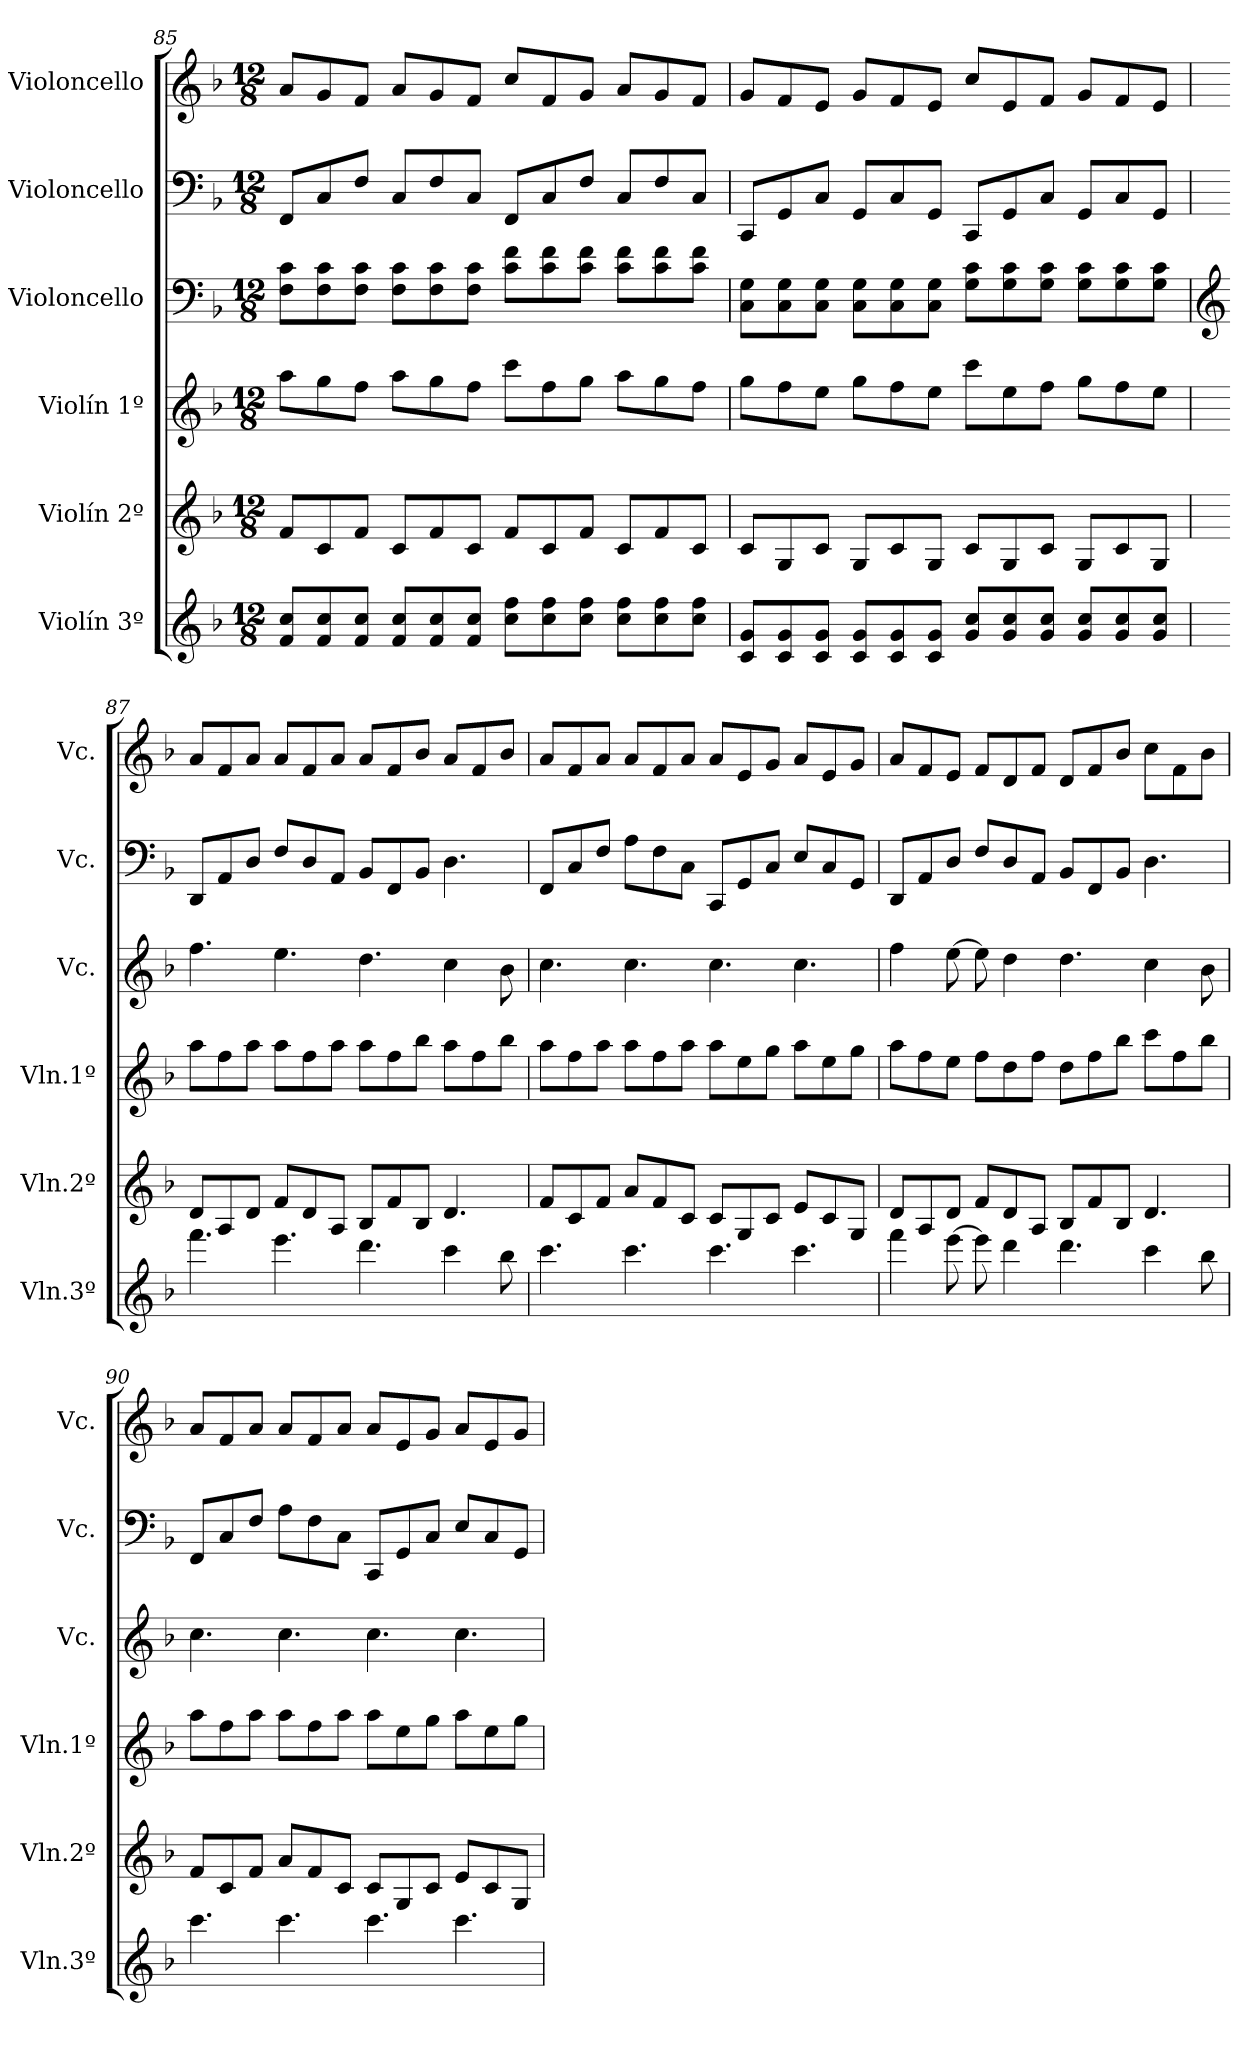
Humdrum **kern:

**kern	**kern	**kern	**kern	**kern	**kern
*part6	*part5	*part4	*part3	*part2	*part1
*staff6	*staff5	*staff4	*staff3	*staff2	*staff1
*I"Violín 3º	*I"Violín 2º	*I"Violín 1º	*I"Violoncello	*I"Violoncello	*I"Violoncello
*I'Vln.3º	*I'Vln.2º	*I'Vln.1º	*I'Vc.	*I'Vc.	*I'Vc.
*clefG2	*clefG2	*clefG2	*clefF4	*clefF4	*clefG2
*k[b-]	*k[b-]	*k[b-]	*k[b-]	*k[b-]	*k[b-]
*M12/8	*M12/8	*M12/8	*M12/8	*M12/8	*M12/8
=85	=85	=85	=85	=85	=85
8f/ 8cc/L	8f/L	8aa\L	8F\ 8c\L	8FF/L	8a/L
8f/ 8cc/	8c/	8gg\	8F\ 8c\	8C/	8g/
8f/ 8cc/J	8f/J	8ff\J	8F\ 8c\J	8F/J	8f/J
8f/ 8cc/L	8c/L	8aa\L	8F\ 8c\L	8C/L	8a/L
8f/ 8cc/	8f/	8gg\	8F\ 8c\	8F/	8g/
8f/ 8cc/J	8c/J	8ff\J	8F\ 8c\J	8C/J	8f/J
8cc\ 8ff\L	8f/L	8ccc\L	8c\ 8f\L	8FF/L	8cc/L
8cc\ 8ff\	8c/	8ff\	8c\ 8f\	8C/	8f/
8cc\ 8ff\J	8f/J	8gg\J	8c\ 8f\J	8F/J	8g/J
8cc\ 8ff\L	8c/L	8aa\L	8c\ 8f\L	8C/L	8a/L
8cc\ 8ff\	8f/	8gg\	8c\ 8f\	8F/	8g/
8cc\ 8ff\J	8c/J	8ff\J	8c\ 8f\J	8C/J	8f/J
!!LO:PB:g=z
=86	=86	=86	=86	=86	=86
8c/ 8g/L	8c/L	8gg\L	8C\ 8G\L	8CC/L	8g/L
8c/ 8g/	8G/	8ff\	8C\ 8G\	8GG/	8f/
8c/ 8g/J	8c/J	8ee\J	8C\ 8G\J	8C/J	8e/J
8c/ 8g/L	8G/L	8gg\L	8C\ 8G\L	8GG/L	8g/L
8c/ 8g/	8c/	8ff\	8C\ 8G\	8C/	8f/
8c/ 8g/J	8G/J	8ee\J	8C\ 8G\J	8GG/J	8e/J
8g/ 8cc/L	8c/L	8ccc\L	8G\ 8c\L	8CC/L	8cc/L
8g/ 8cc/	8G/	8ee\	8G\ 8c\	8GG/	8e/
8g/ 8cc/J	8c/J	8ff\J	8G\ 8c\J	8C/J	8f/J
8g/ 8cc/L	8G/L	8gg\L	8G\ 8c\L	8GG/L	8g/L
8g/ 8cc/	8c/	8ff\	8G\ 8c\	8C/	8f/
8g/ 8cc/J	8G/J	8ee\J	8G\ 8c\J	8GG/J	8e/J
=87	=87	=87	=87	=87	=87
*	*	*	*clefG2	*	*
4.fff\	8d/L	8aa\L	4.ff\	8DD/L	8a/L
.	8A/	8ff\	.	8AA/	8f/
.	8d/J	8aa\J	.	8D/J	8a/J
4.eee\	8f/L	8aa\L	4.ee\	8F/L	8a/L
.	8d/	8ff\	.	8D/	8f/
.	8A/J	8aa\J	.	8AA/J	8a/J
4.ddd\	8B-/L	8aa\L	4.dd\	8BB-/L	8a/L
.	8f/	8ff\	.	8FF/	8f/
.	8B-/J	8bb-\J	.	8BB-/J	8b-/J
4ccc\	4.d/	8aa\L	4cc\	4.D\	8a/L
.	.	8ff\	.	.	8f/
8bb-\	.	8bb-\J	8b-\	.	8b-/J
=88	=88	=88	=88	=88	=88
4.ccc\	8f/L	8aa\L	4.cc\	8FF/L	8a/L
.	8c/	8ff\	.	8C/	8f/
.	8f/J	8aa\J	.	8F/J	8a/J
4.ccc\	8a/L	8aa\L	4.cc\	8A\L	8a/L
.	8f/	8ff\	.	8F\	8f/
.	8c/J	8aa\J	.	8C\J	8a/J
4.ccc\	8c/L	8aa\L	4.cc\	8CC/L	8a/L
.	8G/	8ee\	.	8GG/	8e/
.	8c/J	8gg\J	.	8C/J	8g/J
4.ccc\	8e/L	8aa\L	4.cc\	8E/L	8a/L
.	8c/	8ee\	.	8C/	8e/
.	8G/J	8gg\J	.	8GG/J	8g/J
!!LO:LB:g=z
=89	=89	=89	=89	=89	=89
4fff\	8d/L	8aa\L	4ff\	8DD/L	8a/L
.	8A/	8ff\	.	8AA/	8f/
[8eee\	8d/J	8ee\J	[8ee\	8D/J	8e/J
8eee\]	8f/L	8ff\L	8ee\]	8F/L	8f/L
4ddd\	8d/	8dd\	4dd\	8D/	8d/
.	8A/J	8ff\J	.	8AA/J	8f/J
4.ddd\	8B-/L	8dd\L	4.dd\	8BB-/L	8d/L
.	8f/	8ff\	.	8FF/	8f/
.	8B-/J	8bb-\J	.	8BB-/J	8b-/J
4ccc\	4.d/	8ccc\L	4cc\	4.D\	8cc\L
.	.	8ff\	.	.	8f\
8bb-\	.	8bb-\J	8b-\	.	8b-\J
=90	=90	=90	=90	=90	=90
4.ccc\	8f/L	8aa\L	4.cc\	8FF/L	8a/L
.	8c/	8ff\	.	8C/	8f/
.	8f/J	8aa\J	.	8F/J	8a/J
4.ccc\	8a/L	8aa\L	4.cc\	8A\L	8a/L
.	8f/	8ff\	.	8F\	8f/
.	8c/J	8aa\J	.	8C\J	8a/J
4.ccc\	8c/L	8aa\L	4.cc\	8CC/L	8a/L
.	8G/	8ee\	.	8GG/	8e/
.	8c/J	8gg\J	.	8C/J	8g/J
4.ccc\	8e/L	8aa\L	4.cc\	8E/L	8a/L
.	8c/	8ee\	.	8C/	8e/
.	8G/J	8gg\J	.	8GG/J	8g/J
=	=	=	=	=	=
*-	*-	*-	*-	*-	*-
